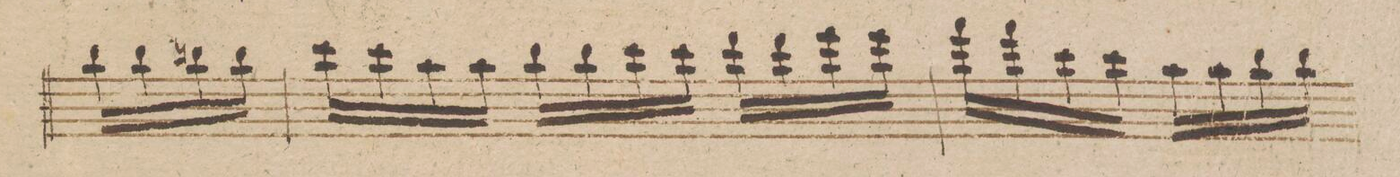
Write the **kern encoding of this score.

**kern	**dynam
*I"Violino 1mo	*
*clefG2	*
*k[b-]	*
*met(c|)	*
*M3/4	*
16bb-\LL	.
16bb-\	.
16bbn\	.
16bb\JJ	.
=133	=133
16ccc\LL	.
16ccc\	.
16aa\	.
16aa\JJ	.
16bb-\LL	.
16bb-\	.
16ccc\	.
16ccc\JJ	.
16ddd\LL	.
16ddd\	.
16eee\	.
16eee\JJ	.
=134	=134
16fff\LL	.
16fff\	.
16ccc\	.
16ccc\JJ	.
16aa\LL	.
16aa\	.
16bb-\	.
16bb-\JJ	.
*-	*-
